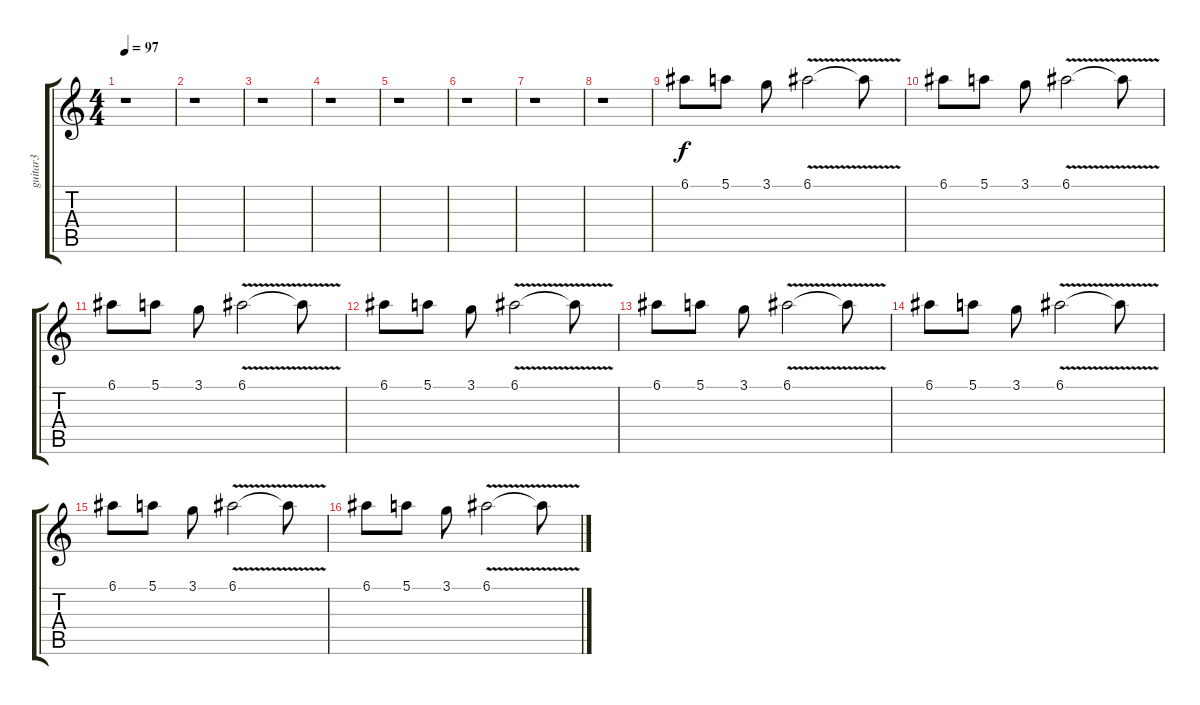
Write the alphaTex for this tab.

\track ("guitar3" "guitar3") {instrument overdrivenguitar}
\staff {score tabs}
\tuning (E4 B3 G3 D3 A2 E2) {hide}
\ts (4 4)
\tempo 97
\clef g2
\ks c
r.1{dy f} |
r.1 |
r.1 |
r.1 |
r.1 |
r.1 |
r.1 |
r.1 |
6.1.8 5.1.8 3.1.8 6.1{v}.2 6.1{t}.8 |
6.1.8 5.1.8 3.1.8 6.1{v}.2 6.1{t}.8 |
6.1.8 5.1.8 3.1.8 6.1{v}.2 6.1{t}.8 |
6.1.8 5.1.8 3.1.8 6.1{v}.2 6.1{t}.8 |
6.1.8 5.1.8 3.1.8 6.1{v}.2 6.1{t}.8 |
6.1.8 5.1.8 3.1.8 6.1{v}.2 6.1{t}.8 |
6.1.8 5.1.8 3.1.8 6.1{v}.2 6.1{t}.8 |
6.1.8 5.1.8 3.1.8 6.1{v}.2 6.1{t}.8
